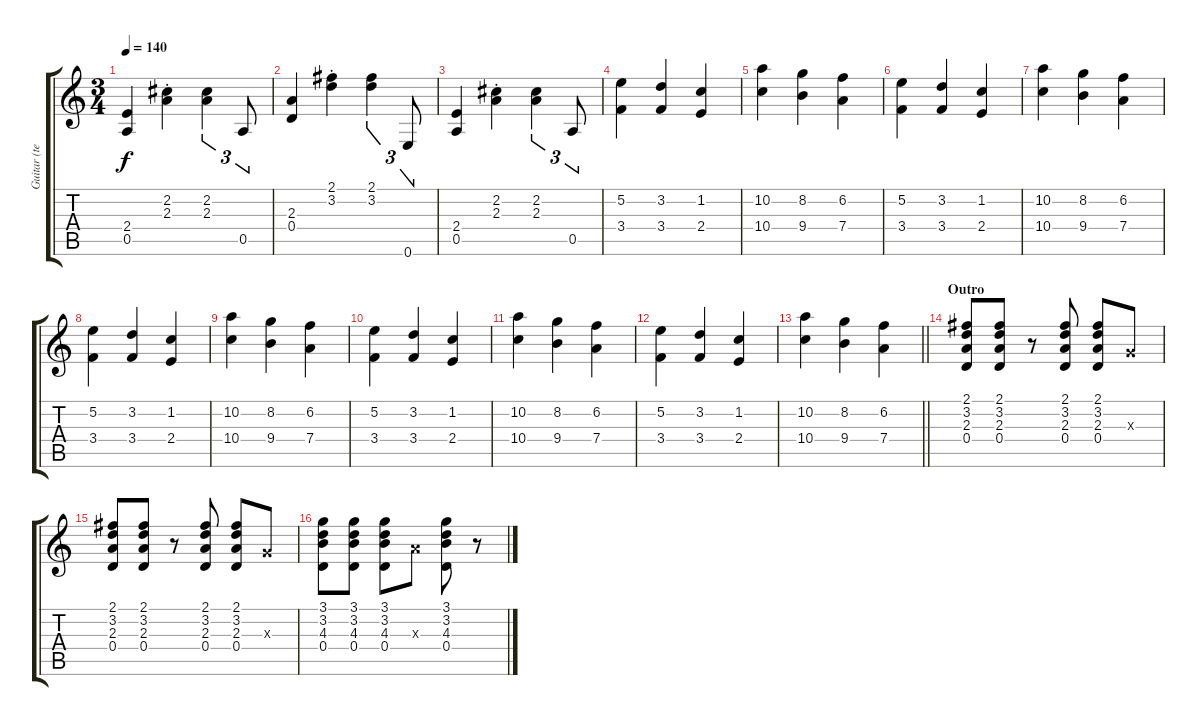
\track ("Guitar (tele)" "Guitar (te") {instrument overdrivenguitar}
\staff {score tabs}
\tuning (E4 B3 G3 D3 A2 E2) {hide}
\ts (3 4)
\tempo 140
\clef g2
\ks c
(2.4 0.5).4{dy f} (2.2{st} 2.3{st}).4 (2.2 2.3).4{tu (3 2)} 0.5.8{tu (3 2)} |
(2.3 0.4).4 (2.1{st} 3.2{st}).4 (2.1 3.2).4{tu (3 2)} 0.6.8{tu (3 2)} |
(2.4 0.5).4 (2.2{st} 2.3{st}).4 (2.2 2.3).4{tu (3 2)} 0.5.8{tu (3 2)} |
(5.2 3.4).4 (3.2 3.4).4 (1.2 2.4).4 |
(10.2 10.4).4 (8.2 9.4).4 (6.2 7.4).4 |
(5.2 3.4).4 (3.2 3.4).4 (1.2 2.4).4 |
(10.2 10.4).4 (8.2 9.4).4 (6.2 7.4).4 |
(5.2 3.4).4 (3.2 3.4).4 (1.2 2.4).4 |
(10.2 10.4).4 (8.2 9.4).4 (6.2 7.4).4 |
(5.2 3.4).4 (3.2 3.4).4 (1.2 2.4).4 |
(10.2 10.4).4 (8.2 9.4).4 (6.2 7.4).4 |
(5.2 3.4).4 (3.2 3.4).4 (1.2 2.4).4 |
\barLineRight lightlight
(10.2 10.4).4 (8.2 9.4).4 (6.2 7.4).4 |
\section ("" "Outro")
(2.1 3.2 2.3 0.4).8 (2.1 3.2 2.3 0.4).8 r.8 (2.1 3.2 2.3 0.4).8 (2.1 3.2 2.3 0.4).8 0.3{x}.8 |
(2.1 3.2 2.3 0.4).8 (2.1 3.2 2.3 0.4).8 r.8 (2.1 3.2 2.3 0.4).8 (2.1 3.2 2.3 0.4).8 0.3{x}.8 |
(3.1 3.2 4.3 0.4).8 (3.1 3.2 4.3 0.4).8 (3.1 3.2 4.3 0.4).8 2.3{x}.8 (3.1 3.2 4.3 0.4).8 r.8
